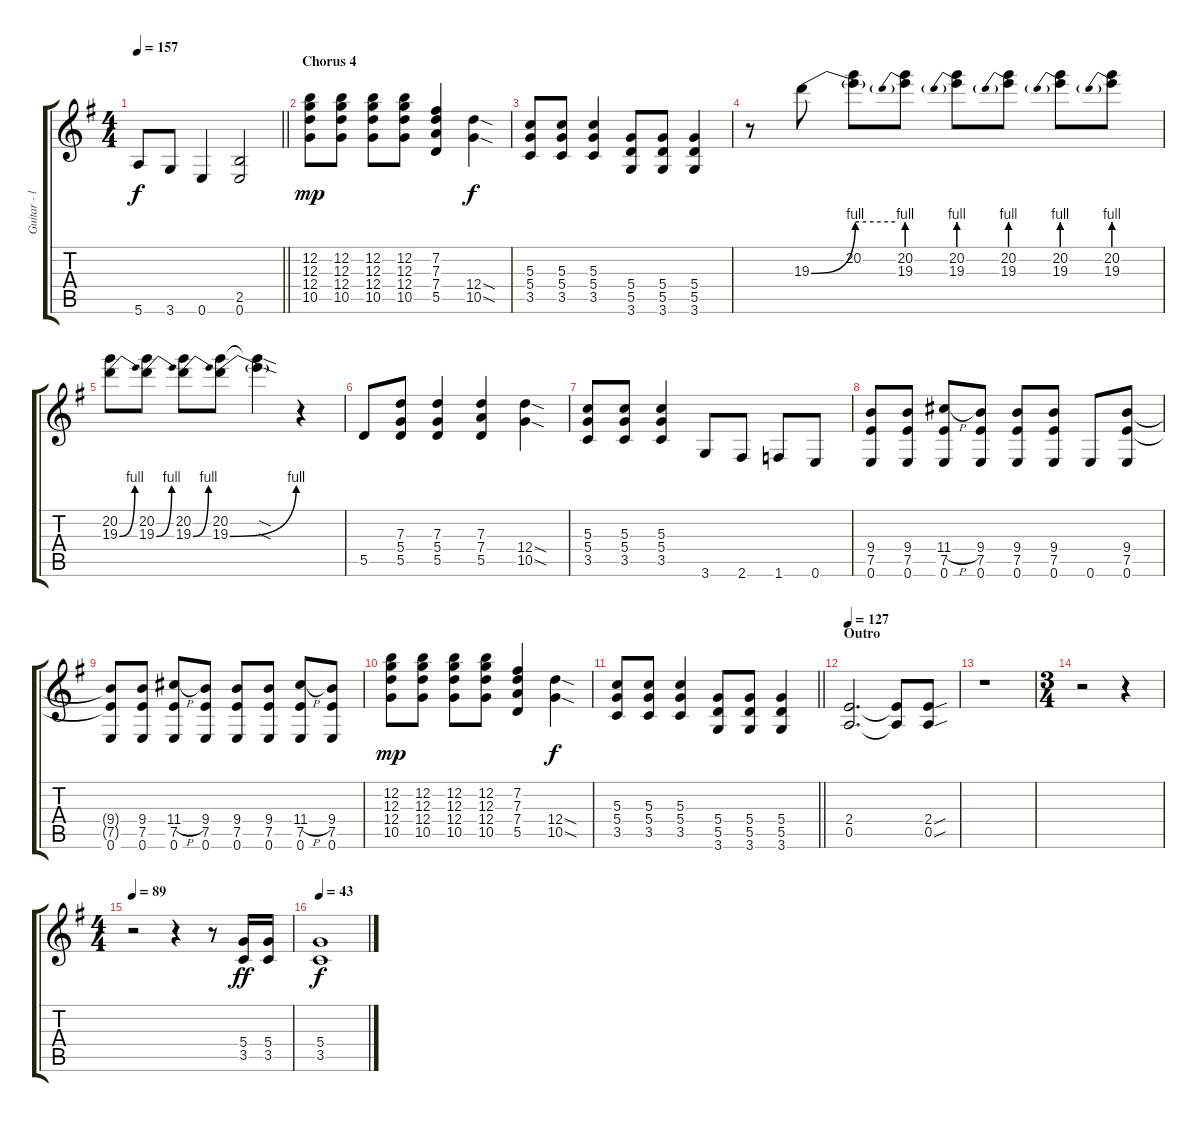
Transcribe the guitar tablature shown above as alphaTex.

\track ("Guitar - left" "Guitar - l") {instrument overdrivenguitar}
\staff {score tabs}
\tuning (E4 B3 G3 D3 A2 E2) {hide}
\ts (4 4)
\tempo 157
\clef g2
\barLineRight lightlight
\ks g
5.6.8{dy f} 3.6.8 0.6.4 (2.5 0.6).2 |
\section ("" "Chorus 4")
(12.2 12.3 12.4 10.5).8{dy mp} (12.2 12.3 12.4 10.5).8 (12.2 12.3 12.4 10.5).8 (12.2 12.3 12.4 10.5).8 (7.2 7.3 7.4 5.5).4 (12.4{sod} 10.5{sod}).4{dy f} |
(5.3 5.4 3.5).8 (5.3 5.4 3.5).8 (5.3 5.4 3.5).4 (5.4 5.5 3.6).8 (5.4 5.5 3.6).8 (5.4 5.5 3.6).4 |
r.8 19.3{be (bend 0 0 60 4)}.8 (20.2 19.3{be (hold 0 4 60 4) t}).8 (20.2 19.3{be (prebend 0 4 60 4)}).8 (20.2 19.3{be (prebend 0 4 60 4)}).8 (20.2 19.3{be (prebend 0 4 60 4)}).8 (20.2 19.3{be (prebend 0 4 60 4)}).8 (20.2 19.3{be (prebend 0 4 60 4)}).8 |
(20.2 19.3{be (bend 0 0 60 4)}).8 (20.2 19.3{be (bend 0 0 60 4)}).8 (20.2 19.3{be (bend 0 0 60 4)}).8 (20.2 19.3{be (bend 0 0 60 4)}).8 (20.2{sod t} 19.3{sod t}).4 r.4 |
5.5.8 (7.3 5.4 5.5).8 (7.3 5.4 5.5).4 (7.3 7.4 5.5).4 (12.4{sod} 10.5{sod}).4 |
(5.3 5.4 3.5).8 (5.3 5.4 3.5).8 (5.3 5.4 3.5).4 3.6.8 2.6.8 1.6.8 0.6.8 |
(9.4 7.5 0.6).8 (9.4 7.5 0.6).8 (11.4{h} 7.5 0.6).8 (9.4 7.5 0.6).8 (9.4 7.5 0.6).8 (9.4 7.5 0.6).8 0.6.8 (9.4 7.5 0.6).8 |
(9.4{t} 7.5{t} 0.6).8 (9.4 7.5 0.6).8 (11.4{h} 7.5 0.6).8 (9.4 7.5 0.6).8 (9.4 7.5 0.6).8 (9.4 7.5 0.6).8 (11.4{h} 7.5 0.6).8 (9.4 7.5 0.6).8 |
(12.2 12.3 12.4 10.5).8{dy mp} (12.2 12.3 12.4 10.5).8 (12.2 12.3 12.4 10.5).8 (12.2 12.3 12.4 10.5).8 (7.2 7.3 7.4 5.5).4 (12.4{sod} 10.5{sod}).4{dy f} |
\barLineRight lightlight
(5.3 5.4 3.5).8 (5.3 5.4 3.5).8 (5.3 5.4 3.5).4 (5.4 5.5 3.6).8 (5.4 5.5 3.6).8 (5.4 5.5 3.6).4 |
\section ("" "Outro")
\tempo 120
\tempo 127
(2.4 0.5).2{d} (2.4{t} 0.5{t}).8 (2.4{sou} 0.5{sou}).8 |
r.1 |
\ts (3 4)
r.2 r.4 |
\ts (4 4)
\tempo 89
r.2 r.4 r.8 (5.4 3.5).16{dy ff} (5.4 3.5).16 |
\tempo 43
(5.4 3.5).1{dy f}
